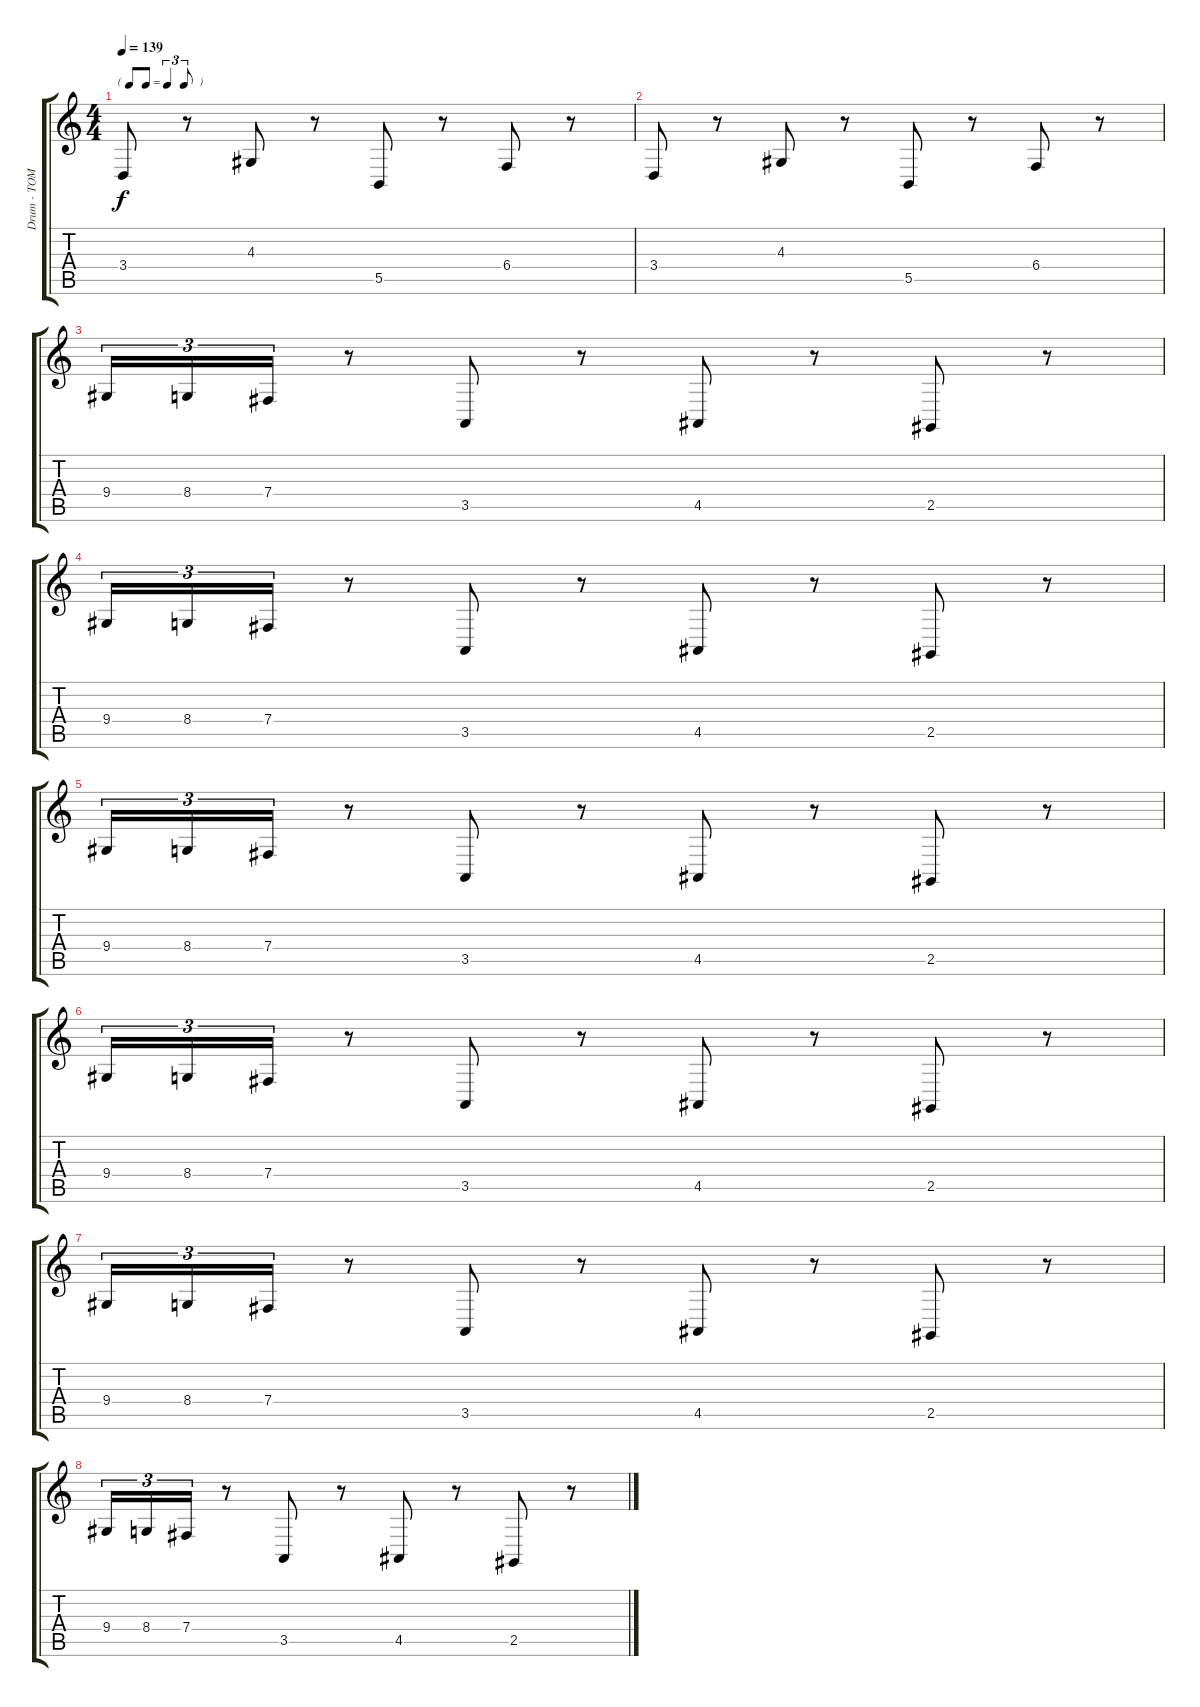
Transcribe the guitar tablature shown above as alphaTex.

\track ("Drum - TOM" "Drum - TOM") {instrument melodictom}
\staff {score tabs}
\tuning (Db4 Ab3 E3 B2 Gb2 B1) {hide}
\ts (4 4)
\tf triplet8th
\tempo 139
\clef g2
\ks c
3.4.8{dy f} r.8 4.3.8 r.8 5.5.8 r.8 6.4.8 r.8 |
3.4.8 r.8 4.3.8 r.8 5.5.8 r.8 6.4.8 r.8 |
9.4.16{tu (3 2)} 8.4.16{tu (3 2)} 7.4.16{tu (3 2)} r.8 3.5.8 r.8 4.5.8 r.8 2.5.8 r.8 |
9.4.16{tu (3 2)} 8.4.16{tu (3 2)} 7.4.16{tu (3 2)} r.8 3.5.8 r.8 4.5.8 r.8 2.5.8 r.8 |
9.4.16{tu (3 2)} 8.4.16{tu (3 2)} 7.4.16{tu (3 2)} r.8 3.5.8 r.8 4.5.8 r.8 2.5.8 r.8 |
9.4.16{tu (3 2)} 8.4.16{tu (3 2)} 7.4.16{tu (3 2)} r.8 3.5.8 r.8 4.5.8 r.8 2.5.8 r.8 |
9.4.16{tu (3 2)} 8.4.16{tu (3 2)} 7.4.16{tu (3 2)} r.8 3.5.8 r.8 4.5.8 r.8 2.5.8 r.8 |
9.4.16{tu (3 2)} 8.4.16{tu (3 2)} 7.4.16{tu (3 2)} r.8 3.5.8 r.8 4.5.8 r.8 2.5.8 r.8
